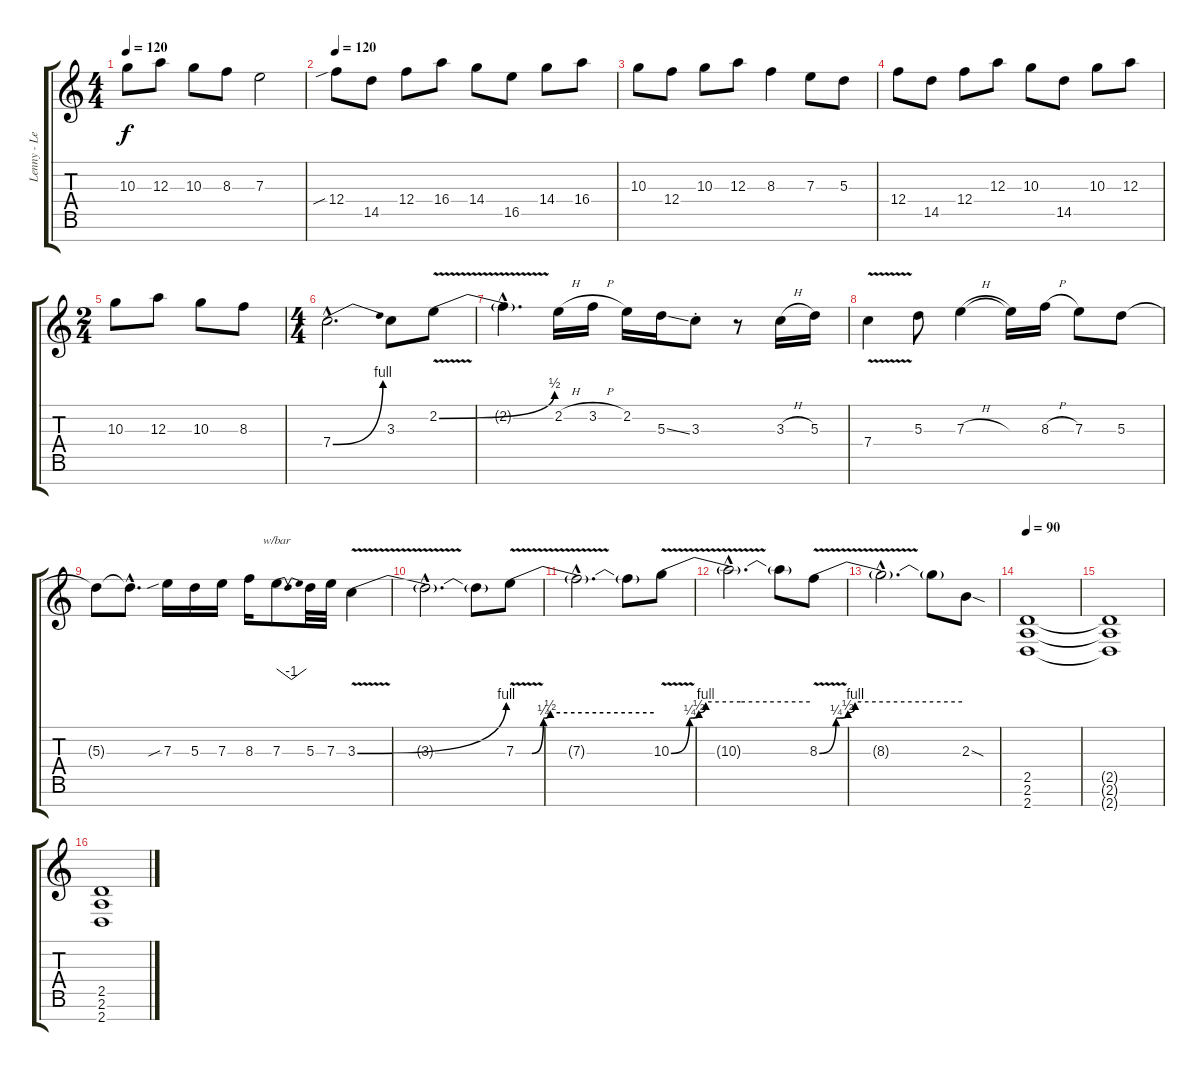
\track ("Lenny - Lead Guitar" "Lenny - Le") {instrument overdrivenguitar}
\staff {score tabs}
\tuning (G4 D4 A3 F3 C3 G2 C2) {hide}
\ts (4 4)
\tempo 120
\clef g2
\ks c
10.3.8{dy f} 12.3.8 10.3.8 8.3.8 7.3.2 |
\tempo 120
12.4{sib}.8 14.5.8 12.4.8 16.4.8 14.4.8 16.5.8 14.4.8 16.4.8 |
10.3.8 12.4.8 10.3.8 12.3.8 8.3.4 7.3.8 5.3.8 |
12.4.8 14.5.8 12.4.8 12.3.8 10.3.8 14.5.8 10.3.8 12.3.8 |
\ts (2 4)
10.3.8 12.3.8 10.3.8 8.3.8 |
\ts (4 4)
7.4{be (bend 0 0 60 4) hac}.2{d} 3.3.8 2.2{be (bend 0 0 60 2) v}.8 |
2.2{hac t}.4{d} 2.2{h}.16 3.2{h}.16 2.2.16 5.3{ss}.16 3.3{st}.8 r.8 3.3{h}.16 5.3.16 |
7.4{v}.4 5.3.8 7.3{h}.4 7.3{t}.16 8.3{h}.16 7.3.8 5.3.8 |
5.3{t}.8 5.3{hac t}.8{d} 7.3{sib}.16 5.3.16 7.3.16 8.3.16 7.3.8{tbe (dip default 0 0 30 -4 60 0)} 5.3.32 7.3.32 3.3{be (bend 0 0 60 4) v}.4 |
3.3{hac t}.2{d} 3.3{t}.8 7.3{be (custom 0 0 7 0 12 1 15 2 60 2) v}.8 |
7.3{hac t}.2{d} 7.3{t}.8 10.3{be (custom 0 0 8 1 12 2 15 4 30 4 60 4) v}.8 |
10.3{hac t}.2{d} 10.3{t}.8 8.3{be (custom 0 0 7 1 12 2 15 4 60 4) v}.8 |
8.3{hac t}.2{d} 8.3{t}.8 2.3{sod}.8 |
\tempo 90
(2.5 2.6 2.7).1{volume 0} |
(2.5{t} 2.6{t} 2.7{t}).1 |
(2.5 2.6 2.7).1{volume 13}
